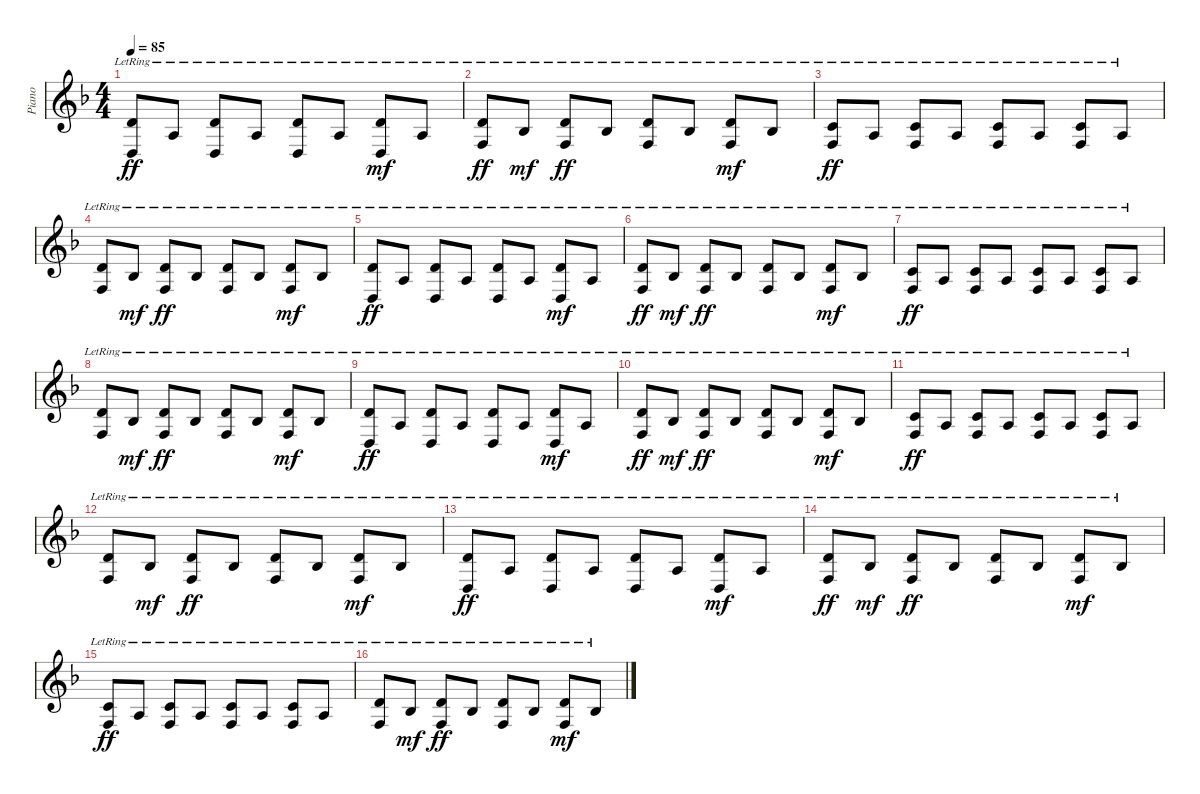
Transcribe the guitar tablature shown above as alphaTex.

\track ("Piano" "Piano") {instrument brightacousticpiano}
\staff {score}
\tuning (E4 B3 G3 D3 A2 E2) {hide}
\ts (4 4)
\tempo 85
\clef g2
\ks f
(3.2{lr} 0.4{lr}).8{dy ff} 2.3{lr}.8 (3.2{lr} 0.4{lr}).8 2.3{lr}.8 (3.2{lr} 0.4{lr}).8 2.3{lr}.8 (3.2{lr} 0.4{lr}).8{dy mf} 2.3{lr}.8 |
(3.2{lr} 3.4{lr}).8{dy ff} 3.3{lr}.8{dy mf} (3.2{lr} 3.4{lr}).8{dy ff} 3.3{lr}.8 (3.2{lr} 3.4{lr}).8 3.3{lr}.8 (3.2{lr} 3.4{lr}).8{dy mf} 3.3{lr}.8 |
(1.2{lr} 3.4{lr}).8{dy ff} 2.3{lr}.8 (1.2{lr} 3.4{lr}).8 2.3{lr}.8 (1.2{lr} 3.4{lr}).8 2.3{lr}.8 (1.2{lr} 3.4{lr}).8 2.3{lr}.8 |
(3.2{lr} 3.4{lr}).8 3.3{lr}.8{dy mf} (3.2{lr} 3.4{lr}).8{dy ff} 3.3{lr}.8 (3.2{lr} 3.4{lr}).8 3.3{lr}.8 (3.2{lr} 3.4{lr}).8{dy mf} 3.3{lr}.8 |
(3.2{lr} 0.4{lr}).8{dy ff} 2.3{lr}.8 (3.2{lr} 0.4{lr}).8 2.3{lr}.8 (3.2{lr} 0.4{lr}).8 2.3{lr}.8 (3.2{lr} 0.4{lr}).8{dy mf} 2.3{lr}.8 |
(3.2{lr} 3.4{lr}).8{dy ff} 3.3{lr}.8{dy mf} (3.2{lr} 3.4{lr}).8{dy ff} 3.3{lr}.8 (3.2{lr} 3.4{lr}).8 3.3{lr}.8 (3.2{lr} 3.4{lr}).8{dy mf} 3.3{lr}.8 |
(1.2{lr} 3.4{lr}).8{dy ff} 2.3{lr}.8 (1.2{lr} 3.4{lr}).8 2.3{lr}.8 (1.2{lr} 3.4{lr}).8 2.3{lr}.8 (1.2{lr} 3.4{lr}).8 2.3{lr}.8 |
(3.2{lr} 3.4{lr}).8 3.3{lr}.8{dy mf} (3.2{lr} 3.4{lr}).8{dy ff} 3.3{lr}.8 (3.2{lr} 3.4{lr}).8 3.3{lr}.8 (3.2{lr} 3.4{lr}).8{dy mf} 3.3{lr}.8 |
(3.2{lr} 0.4{lr}).8{dy ff} 2.3{lr}.8 (3.2{lr} 0.4{lr}).8 2.3{lr}.8 (3.2{lr} 0.4{lr}).8 2.3{lr}.8 (3.2{lr} 0.4{lr}).8{dy mf} 2.3{lr}.8 |
(3.2{lr} 3.4{lr}).8{dy ff} 3.3{lr}.8{dy mf} (3.2{lr} 3.4{lr}).8{dy ff} 3.3{lr}.8 (3.2{lr} 3.4{lr}).8 3.3{lr}.8 (3.2{lr} 3.4{lr}).8{dy mf} 3.3{lr}.8 |
(1.2{lr} 3.4{lr}).8{dy ff} 2.3{lr}.8 (1.2{lr} 3.4{lr}).8 2.3{lr}.8 (1.2{lr} 3.4{lr}).8 2.3{lr}.8 (1.2{lr} 3.4{lr}).8 2.3{lr}.8 |
(3.2{lr} 3.4{lr}).8 3.3{lr}.8{dy mf} (3.2{lr} 3.4{lr}).8{dy ff} 3.3{lr}.8 (3.2{lr} 3.4{lr}).8 3.3{lr}.8 (3.2{lr} 3.4{lr}).8{dy mf} 3.3{lr}.8 |
(3.2{lr} 0.4{lr}).8{dy ff} 2.3{lr}.8 (3.2{lr} 0.4{lr}).8 2.3{lr}.8 (3.2{lr} 0.4{lr}).8 2.3{lr}.8 (3.2{lr} 0.4{lr}).8{dy mf} 2.3{lr}.8 |
(3.2{lr} 3.4{lr}).8{dy ff} 3.3{lr}.8{dy mf} (3.2{lr} 3.4{lr}).8{dy ff} 3.3{lr}.8 (3.2{lr} 3.4{lr}).8 3.3{lr}.8 (3.2{lr} 3.4{lr}).8{dy mf} 3.3{lr}.8 |
(1.2{lr} 3.4{lr}).8{dy ff volume 7} 2.3{lr}.8 (1.2{lr} 3.4{lr}).8 2.3{lr}.8 (1.2{lr} 3.4{lr}).8 2.3{lr}.8 (1.2{lr} 3.4{lr}).8 2.3{lr}.8 |
(3.2{lr} 3.4{lr}).8 3.3{lr}.8{dy mf} (3.2{lr} 3.4{lr}).8{dy ff} 3.3{lr}.8 (3.2{lr} 3.4{lr}).8 3.3{lr}.8 (3.2{lr} 3.4{lr}).8{dy mf} 3.3{lr}.8
